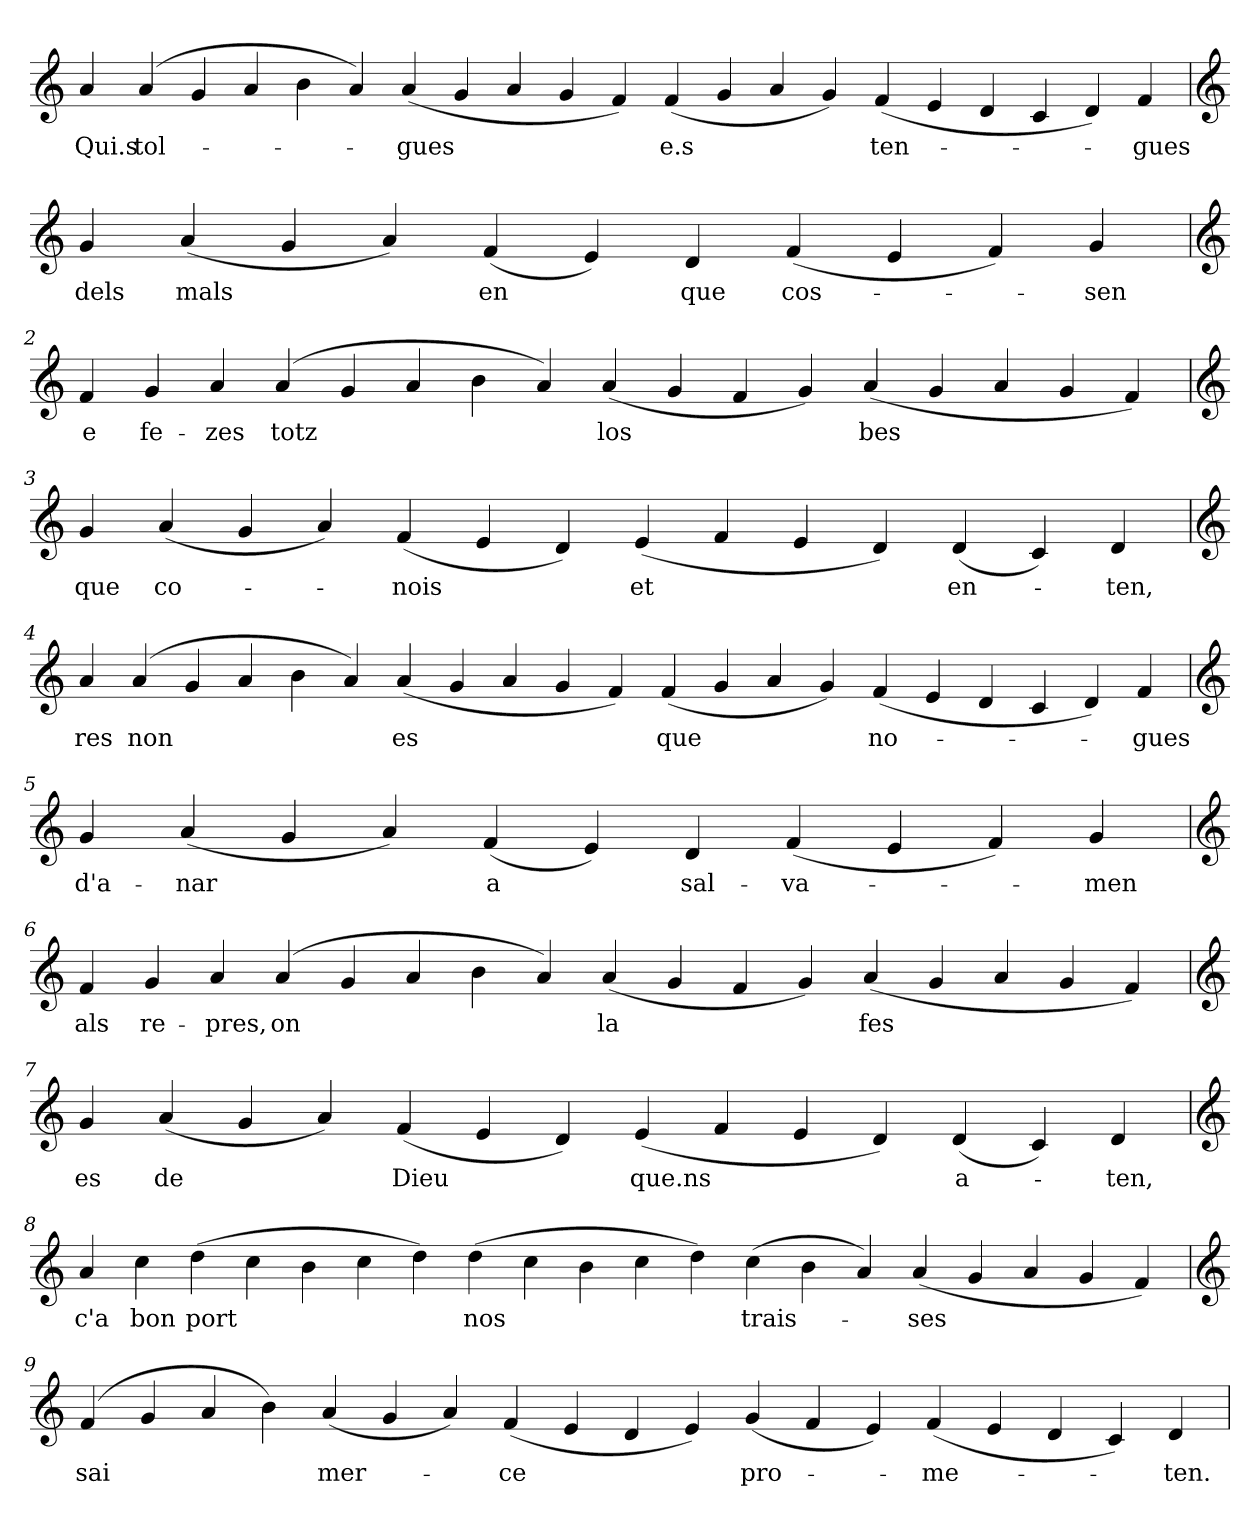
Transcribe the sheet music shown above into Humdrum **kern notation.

**kern	**text
*part1	*part1
*staff1	*staff1
*clefG2	*
=	=
4a	Qui.s
(4a	tol-
4g	.
4a	.
4b	.
4a)	.
(4a	-gues
4g	.
4a	.
4g	.
4f)	.
(4f	e.s
4g	.
4a	.
4g)	.
(4f	ten-
4e	.
4d	.
4c	.
4d)	.
4f	-gues
=1	=1
*clefG2	*
4g	dels
(4a	mals
4g	.
4a)	.
(4f	en
4e)	.
4d	que
(4f	cos-
4e	.
4f)	.
4g	-sen
=2	=2
*clefG2	*
4f	e
4g	fe-
4a	-zes
(4a	totz
4g	.
4a	.
4b	.
4a)	.
(4a	los
4g	.
4f	.
4g)	.
(4a	bes
4g	.
4a	.
4g	.
4f)	.
=3	=3
*clefG2	*
4g	que
(4a	co-
4g	.
4a)	.
(4f	-nois
4e	.
4d)	.
(4e	et
4f	.
4e	.
4d)	.
(4d	en-
4c)	.
4d	-ten,
=4	=4
*clefG2	*
4a	res
(4a	non
4g	.
4a	.
4b	.
4a)	.
(4a	es
4g	.
4a	.
4g	.
4f)	.
(4f	que
4g	.
4a	.
4g)	.
(4f	no-
4e	.
4d	.
4c	.
4d)	.
4f	-gues
=5	=5
*clefG2	*
4g	d'a-
(4a	-nar
4g	.
4a)	.
(4f	a
4e)	.
4d	sal-
(4f	-va-
4e	.
4f)	.
4g	-men
=6	=6
*clefG2	*
4f	als
4g	re-
4a	-pres,
(4a	on
4g	.
4a	.
4b	.
4a)	.
(4a	la
4g	.
4f	.
4g)	.
(4a	fes
4g	.
4a	.
4g	.
4f)	.
=7	=7
*clefG2	*
4g	es
(4a	de
4g	.
4a)	.
(4f	Dieu
4e	.
4d)	.
(4e	que.ns
4f	.
4e	.
4d)	.
(4d	a-
4c)	.
4d	-ten,
=8	=8
*clefG2	*
4a	c'a
4cc	bon
(4dd	port
4cc	.
4b	.
4cc	.
4dd)	.
(4dd	nos
4cc	.
4b	.
4cc	.
4dd)	.
(4cc	trais-
4b	.
4a)	.
(4a	-ses
4g	.
4a	.
4g	.
4f)	.
=9	=9
*clefG2	*
(4f	sai
4g	.
4a	.
4b)	.
(4a	mer-
4g	.
4a)	.
(4f	-ce
4e	.
4d	.
4e)	.
(4g	pro-
4f	.
4e)	.
(4f	-me-
4e	.
4d	.
4c)	.
4d	-ten.
=	=
*-	*-
